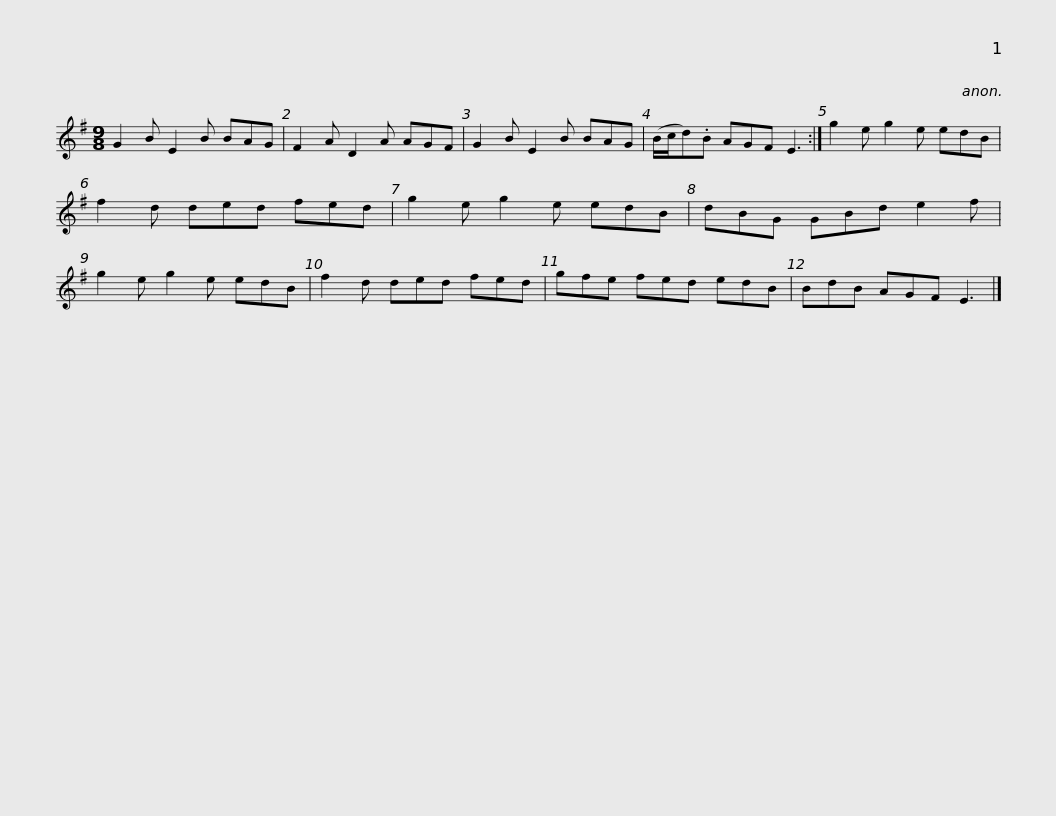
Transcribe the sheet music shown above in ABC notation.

X:1
L:1/8
M:9/8
I:linebreak $
K:Emin
V:1 treble
V:1
 G2 B E2 B BAG | F2 A D2 A AGF | G2 B E2 B BAG | (B/c/d).B AGF E3 :| g2 e g2 e edB |$ %5
 f2 d ded fed | g2 e g2 e edB | dBG GBd e2 f | g2 e g2 e edB | f2 d ded fed |$ %10
 gfe fed edB | BdB AGF E3 |] %12
